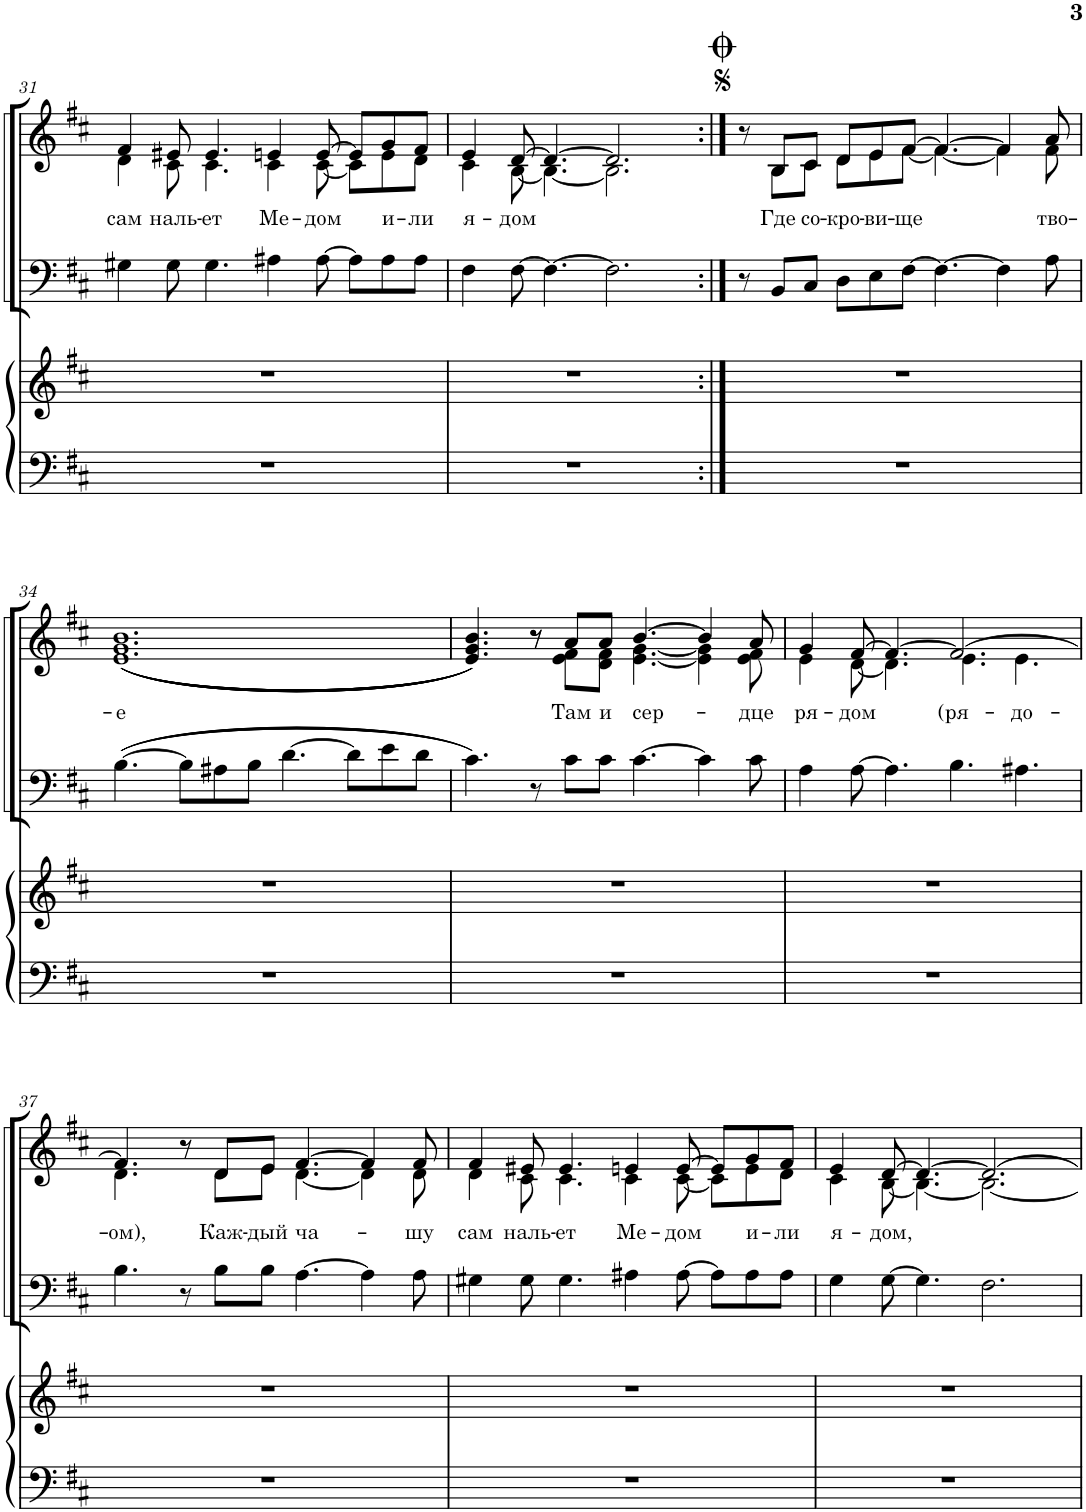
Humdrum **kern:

**kern	**kern	**kern	**kern	**text
*part3	*part3	*part2	*part1	*part1
*staff4	*staff3	*staff2	*staff1	*staff1
*I"Piano	*	*I"T B	*I"S A	*
*I'Pno	*	*	*	*
!!LO:PB:g=z
*clefF4	*clefG2	*clefF4	*clefG2	*
*k[f#c#]	*k[f#c#]	*k[f#c#]	*k[f#c#]	*
*M12/8	*M12/8	*M12/8	*M12/8	*
=31	=31	=31	=31	=31
*	*	*	*^	*
!	!	!	!	!	!LO:LY:b
1.r	1.r	4G#X\	4f#/	4d\	сам
!	!	!	!	!	!LO:LY:b
.	.	8G#\	8e#X/	8c#\	наль-
!	!	!	!	!	!LO:LY:b
.	.	4.G#\	4.e#/	4.c#\	-ет
!	!	!	!	!	!LO:LY:b
.	.	4A#X\	4en/	4c#\	Ме-
!	!	!	!	!	!LO:LY:b
.	.	[8A#\	[8e/	[8c#\	-дом
.	.	8A#\L]	8e/L]	8c#\L]	.
!	!	!	!	!	!LO:LY:b
.	.	8A#\	8g/	8e\	и-
!	!	!	!	!	!LO:LY:b
.	.	8A#\J	8f#/J	8d\J	-ли
=32	=32	=32	=32	=32	=32
!	!	!	!	!	!LO:LY:b
1.r	1.r	4F#\	4e/	4c#\	я-
!	!	!	!	!	!LO:LY:b
.	.	[8F#\	[8d/	[8B\	-дом
.	.	4.F#\_	4.d/_	4.B\_	.
.	.	2.F#\]	2.d/]	2.B\]	.
=33:|!	=33:|!	=33:|!	=33:|!	=33:|!	=33:|!
1.r	1.r	8r	8r	8ryy	.
!	!	!	!	!	!LO:LY:b
.	.	8BB/L	8B/L	8B\L	Где
!	!	!	!	!	!LO:LY:b
.	.	8C#/J	8c#/J	8c#\J	со-
!	!	!	!	!	!LO:LY:b
.	.	8D\L	8d/L	8d\L	-кро-
!	!	!	!	!	!LO:LY:b
.	.	8E\	8e/	8e\	-ви-
!	!	!	!	!	!LO:LY:b
.	.	[8F#\J	[8f#/J	[8f#\J	-ще
.	.	4.F#\_	4.f#/_	4.f#\_	.
.	.	4F#\]	4f#/]	4f#\]	.
!	!	!	!	!	!LO:LY:b
.	.	8A\	8a/	8f#\	тво-
!!LO:LB:g=z
=34	=34	=34	=34	=34	=34
!	!	!	!	!	!LO:LY:b
*	*	*	*v	*v	*
1.r	1.r	(([4.B\	((((1.e 1.g 1.b	-е
.	.	8B\L]	.	.
.	.	8A#X\	.	.
.	.	8B\J	.	.
.	.	[4.d\	.	.
.	.	8d\L]	.	.
.	.	8e\	.	.
.	.	8d\J	.	.
=35	=35	=35	=35	=35
*	*	*	*^	*
*	*	*	*	*^	*
1.r	1.r	4.c#\))	4.e/ 4.g/ 4.b/))))	4.ryy	4.ryy	.
.	.	8r	8r	8r	8r	.
!	!	!	!	!	!	!LO:LY:b
.	.	8c#\L	8a/L	8e\ 8f#\L	1ryy	Там
!	!	!	!	!	!	!LO:LY:b
.	.	8c#\J	8a/J	8d\ 8f#\J	.	и
!	!	!	!	!	!	!LO:LY:b
.	.	[4.c#\	[4.b/	[4.e\ [4.g\	.	сер-
.	.	4c#\]	4b/]	4e\] 4g\]	.	.
!	!	!	!	!	!	!LO:LY:b
.	.	8c#\	8a/	8e\ 8f#\	.	-дце
*	*	*	*	*v	*v	*
=36	=36	=36	=36	=36	=36
!	!	!	!	!	!LO:LY:b
1.r	1.r	4A\	4g/	4e\	ря-
!	!	!	!	!	!LO:LY:b
.	.	[8A\	[8f#/	[8d\	-дом
.	.	4.A\]	4.f#/_	4.d\]	.
!	!	!	!	!	!LO:LY:b
.	.	4.B\	2.f#/_	4.e\	(ря-
!	!	!	!	!	!LO:LY:b
.	.	4.A#X\	.	4.e\	-до-
!!LO:LB:g=z	!!
=37	=37	=37	=37	=37	=37
!	!	!	!	!	!LO:LY:b
1.r	1.r	4.B\	4.f#/]	4.d\	-ом),
.	.	8r	8r	8r	.
!	!	!	!	!	!LO:LY:b
.	.	8B\L	8d/L	8d\L	Каж-
!	!	!	!	!	!LO:LY:b
.	.	8B\J	8e/J	8e\J	-дый
!	!	!	!	!	!LO:LY:b
.	.	[4.A\	[4.f#/	[4.d\	ча-
.	.	4A\]	4f#/]	4d\]	.
!	!	!	!	!	!LO:LY:b
.	.	8A\	8f#/	8d\	-шу
=38	=38	=38	=38	=38	=38
!	!	!	!	!	!LO:LY:b
1.r	1.r	4G#X\	4f#/	4d\	сам
!	!	!	!	!	!LO:LY:b
.	.	8G#\	8e#X/	8c#\	наль-
!	!	!	!	!	!LO:LY:b
.	.	4.G#\	4.e#/	4.c#\	-ет
!	!	!	!	!	!LO:LY:b
.	.	4A#X\	4en/	4c#\	Ме-
!	!	!	!	!	!LO:LY:b
.	.	[8A#\	[8e/	[8c#\	-дом
.	.	8A#\L]	8e/L]	8c#\L]	.
!	!	!	!	!	!LO:LY:b
.	.	8A#\	8g/	8e\	и-
!	!	!	!	!	!LO:LY:b
.	.	8A#\J	8f#/J	8d\J	-ли
=39	=39	=39	=39	=39	=39
!	!	!	!	!	!LO:LY:b
1.r	1.r	4G\	4e/	4c#\	я-
!	!	!	!	!	!LO:LY:b
.	.	[8G\	[8d/	[8B\	-дом,
.	.	4.G\]	4.d/_	4.B\_	.
.	.	2.F#\	2.d/_	2.B\_	.
*	*	*	*v	*v	*
=	=	=	=	=
*-	*-	*-	*-	*-
